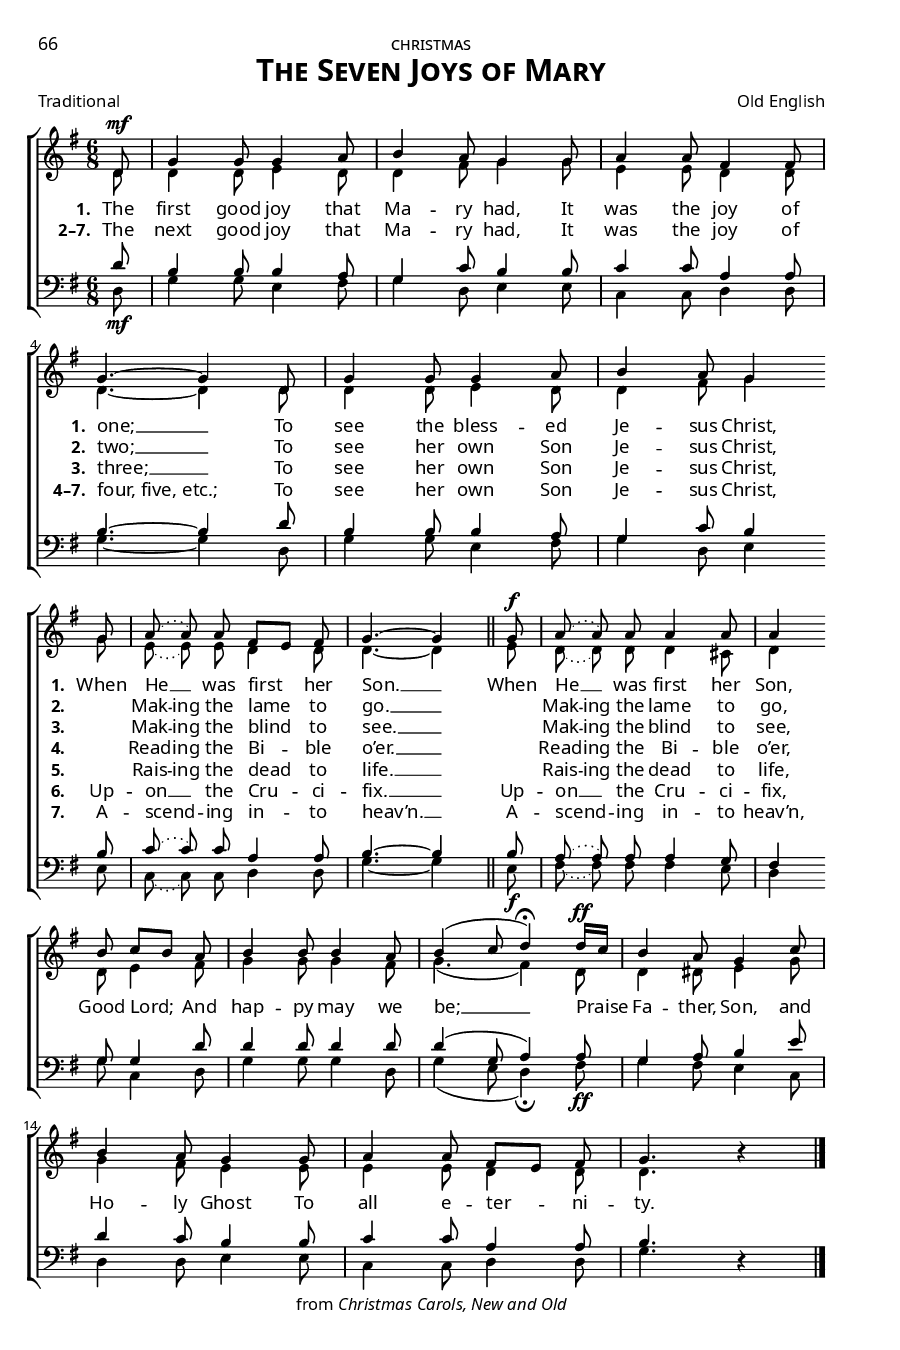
\version "2.14.2"
\include "util.ly"
\header {
  title = \markup{\override #'(font-name . "Garamond Premier Pro Semibold"){ \abs-fontsize #15 \smallCapsOldStyle"The Seven Joys of Mary"}}
  poet = \markup\oldStyleNum"Traditional"
  %composer = \markup { \center-column { "Old English" \oldStyleNum"Arranged by Sir John Stainer (1840–1901)"}}
  composer = \markup\oldStyleNum"Old English"
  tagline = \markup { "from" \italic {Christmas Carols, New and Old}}
}
\paper {
  paper-height = 9\in
  paper-width = 6\in
  indent = 0\in
  %system-system-spacing = #'((basic-distance . 10) (padding . 0))
  system-system-spacing =
    #'((basic-distance . 0)
       (minimum-distance . 0)
       (padding . -20)
       (stretchability . 100))
  ragged-last-bottom = ##f
  ragged-bottom = ##f
  two-sided = ##t
  inner-margin = 0.5\in
  outer-margin = 0.25\in
  top-margin = 0.25\in
  bottom-margin = 0.25\in
  first-page-number = #066
  print-first-page-number = ##t
  headerLine = \markup{\override #'(font-name . "Garamond Premier Pro") \smallCapsOldStyle"christmas"}
  oddHeaderMarkup = \markup\fill-line{
     \override #'(font-name . "Garamond Premier Pro")\abs-fontsize #8.5
     \combine 
        \fill-line{"" \on-the-fly #print-page-number-check-first
        \oldStylePageNum""
        }
        \fill-line{\headerLine}
  }
  evenHeaderMarkup = \markup {
     \override #'(font-name . "Garamond Premier Pro")\abs-fontsize #8.5
     \combine
        \on-the-fly #print-page-number-check-first
        \oldStylePageNum""
        \fill-line{\headerLine}
  }
}
#(set-global-staff-size 14.5) \paper{ #(define fonts (make-pango-font-tree "GoudyOlSt BT" "Garamond Premier Pro" "Garamond Premier Pro" (/ 14.5 20))) }
global = {
  \key g \major
  \time 6/8
  \autoBeamOff
  \override DynamicLineSpanner #'staff-padding = #0.0
  \override DynamicLineSpanner #'Y-extent = #'(0 . 0)
}

sopMusic = \relative c' {
  \partial 8 d8^\mf |
  g4 g8 g4 a8 |
  b4 a8 g4 g8 |
  a4 a8 fis4 fis8 | \break
  
  g4.~ g4 d8 |
  g4 g8 g4 a8 |
  b4 a8 g4 | \bar""\break g8 |
  
  \slurDotted a8( a) a8 fis8[ e] fis |
  g4.~ g4 \bar "||"
  g8^\f |
  a8( a) a8 a4 a8 |
  a4 | \bar""\break
  
  \slurSolid
  b8 c[ b] a |
  b4 b8 b4 a8 |
  b4( c8 d4\fermata) d16[^\ff c] |
  
  b4 a8 g4 c8 |
  b4 a8 g4 g8 |
  a4 a8 fis8[ e] fis |
  \partial 8*5 g4. b4\rest \bar "|."
}
sopWords = \lyricmode {
  
}

altoMusic = \relative c' {
  d8 |
  d4 d8 e4 d8 |
  d4 fis8 g4 g8 |
  e4 e8 d4 d8 |
  
  d4.~ d4 d8 |
  d4 d8 e4 d8 |
  d4 fis8 g4 g8 |
  
  \slurDotted
  e8( e) e8 d4 d8 |
  d4.~ d4 |
  e8 |
  d8( d) d8 d4 cis8 |
  d4 |
  
  \slurSolid
  d8 e4 fis8 |
  g4 g8 g4 fis8 |
  g4.( fis4) d8 |
  
  d4 dis8 e4 g8 |
  g4 fis8 e4 e8 |
  e4 e8 d4 d8 |
  d4. s4 \bar "|."
}
altoWords = \lyricmode {
  \dropLyricsVII
  \set stanza = #"1. "
  The first good joy that Ma -- ry had, It was the joy of
  \set stanza = "1. "
  one; __
  To see the bless -- ed Je -- sus Christ,
  \set stanza = "1. "
  When He __ was first her Son. __
  When He __ was first her Son,
  
  Good Lord; And hap -- py may we be; __
  Praise Fa -- ther, Son, and Ho -- ly Ghost To all e -- ter -- ni -- ty.
}
altoWordsII = \lyricmode {
  \dropLyricsVII
  \set stanza = #"2–7. "
  The next good joy that Ma -- ry had, It was the joy of
  \set stanza = "2. "
  two; __
  To see her own Son Je -- sus Christ,
  \set stanza = "2. "
  \set ignoreMelismata = ##t
  "" Mak -- ing the lame _ to go. __ _
  "" Mak -- ing the lame to go,
}
altoWordsIII = \lyricmode {
  \dropLyricsVII
  \repeat unfold 13 { \skip 1}
  \set stanza = "3. "
  three; __ To see her own Son Je -- sus Christ,
  \set stanza = "3. "
  \set ignoreMelismata = ##t
  "" Mak -- ing the blind _ to see. __ _
  "" Mak -- ing the blind to see,
}
altoWordsIV = \lyricmode {
  \dropLyricsVII
  \repeat unfold 13 { \skip 1}
  \set stanza = "4–7. " "four, five, etc.;" To see her own Son Je -- sus Christ,
  \set stanza = "4. "
  \set ignoreMelismata = ##t
  "" Read -- ing the Bi -- _ ble o’er. __ _
  "" Read -- ing the Bi -- ble o’er,
}
altoWordsV = \lyricmode {
  \dropLyricsVII
  \repeat unfold 22 { \skip 1}
  \set stanza = "5. "
  \set ignoreMelismata = ##t
  "" Rais -- ing the dead _ to life. __ _
  "" Rais -- ing the dead to life,
}
altoWordsVI = \lyricmode {
  \dropLyricsVII
  \repeat unfold 22 { \skip 1}
  \set stanza = "6. "
  Up -- on __ the Cru -- ci -- fix. __
  Up -- on __ the Cru -- ci -- fix,
}
altoWordsVII = \lyricmode {
  \dropLyricsVII
  \repeat unfold 22 { \skip 1}
  \set stanza = "7. "
  A -- scend -- ing in -- to heav’n. __
  A -- scend -- ing in -- to heav’n,
}
tenorMusic = \relative c' {
  d8_\mf |
  b4 b8 b4 a8 |
  g4 c8 b4 b8 |
  c4 c8 a4 a8 |
  
  b4.~ b4 d8 |
  b4 b8 b4 a8 |
  g4 c8 b4 b8 |
  
  \slurDotted
  c8( c) c8 a4 a8 |
  b4.~ b4 |
  b8_\f |
  a8( a) a8 a4 g8 |
  fis4 |
  
  \slurSolid
  g8 g4 d'8 |
  d4 d8 d4 d8 |
  d4( g,8 a4) a8_\ff |
  
  g4 a8 b4 e8 |
  d4 c8 b4 b8 |
  c4 c8 a4 a8 |
  b4. s4 \bar "|."
}
tenorWords = \lyricmode {

}

bassMusic = \relative c {
  d8 |
  g4 g8 e4 fis8 |
  g4 d8 e4 e8 |
  c4 c8 d4 d8 |
  
  g4.~ g4 d8 |
  g4 g8 e4 fis8 |
  g4 d8 e4 e8 |
  
  \slurDotted
  c8( c) c8 d4 d8 |
  g4.~ g4 |
  e8 |
  fis8( fis) fis8 fis4 e8 |
  d4 |
  
  \slurSolid
  g8 c,4 d8 |
  g4 g8 g4 d8 |
  g4( e8 d4\fermata) fis8 |
  
  g4 fis8 e4 c8 |
  d4 d8 e4 e8 |
  c4 c8 d4 d8 |
  g4. d4\rest \bar "|."
}
bassWords = \lyricmode {

}

\score {
  <<
   \new ChoirStaff <<
%    \new Lyrics = sopranos \with { \override VerticalAxisGroup #'nonstaff-relatedstaff-spacing = #'((basic-distance . 1)) }
    \new Staff = women <<
      \new Voice = "sopranos" { \voiceOne << \global \sopMusic >> }
      \new Voice = "altos" { \voiceTwo << \global \altoMusic >> }
    >>
    \new Lyrics \with { alignAboveContext = #"women" \override VerticalAxisGroup #'nonstaff-relatedstaff-spacing = #'((basic-distance . 1))} \lyricsto "sopranos" \sopWords
    \new Lyrics = "altosVII"  \with { alignBelowContext = #"women" \override VerticalAxisGroup #'nonstaff-relatedstaff-spacing = #'((basic-distance . 1))} \lyricsto "sopranos" \altoWordsVII
    \new Lyrics = "altosVI"  \with { alignBelowContext = #"women" \override VerticalAxisGroup #'nonstaff-relatedstaff-spacing = #'((basic-distance . 1))} \lyricsto "sopranos" \altoWordsVI
    \new Lyrics = "altosV"  \with { alignBelowContext = #"women" \override VerticalAxisGroup #'nonstaff-relatedstaff-spacing = #'((basic-distance . 1))} \lyricsto "sopranos" \altoWordsV
    \new Lyrics = "altosIV"  \with { alignBelowContext = #"women" \override VerticalAxisGroup #'nonstaff-relatedstaff-spacing = #'((basic-distance . 1))} \lyricsto "sopranos" \altoWordsIV
    \new Lyrics = "altosIII"  \with { alignBelowContext = #"women" \override VerticalAxisGroup #'nonstaff-relatedstaff-spacing = #'((basic-distance . 1))} \lyricsto "sopranos" \altoWordsIII
    \new Lyrics = "altosII"  \with { alignBelowContext = #"women" \override VerticalAxisGroup #'nonstaff-relatedstaff-spacing = #'((basic-distance . 1))} \lyricsto "sopranos" \altoWordsII
    \new Lyrics = "altos"  \with { alignBelowContext = #"women" \override VerticalAxisGroup #'nonstaff-relatedstaff-spacing = #'((basic-distance . 1))} \lyricsto "sopranos" \altoWords
   \new Staff = men <<
      \clef bass
      \new Voice = "tenors" { \voiceOne << \global \tenorMusic >> }
      \new Voice = "basses" { \voiceTwo << \global \bassMusic >> }
    >>
    \new Lyrics \with { alignAboveContext = #"men" \override VerticalAxisGroup #'nonstaff-relatedstaff-spacing = #'((basic-distance . 1)) } \lyricsto "tenors" \tenorWords
    \new Lyrics \with { alignBelowContext = #"men" \override VerticalAxisGroup #'nonstaff-relatedstaff-spacing = #'((basic-distance . 1)) } \lyricsto "basses" \bassWords
  >>
%    \new PianoStaff << \new Staff { \new Voice { \pianoRH } } \new Staff { \clef "bass" \pianoLH } >>
  >>
  \layout {
    \context {
      \Score
      %\override SpacingSpanner #'base-shortest-duration = #(ly:make-moment 1 8)
      %\override SpacingSpanner #'common-shortest-duration = #(ly:make-moment 1 4)
    }
    \context {
      % Remove all empty staves
      % \Staff \RemoveEmptyStaves \override VerticalAxisGroup #'remove-first = ##t
    }
  }
  \midi {
    %\tempo 4 = 90
    \set Staff.midiInstrument = "flute"
  
    \context {
      \Voice
      \remove "Dynamic_performer"
    }
  }
}
